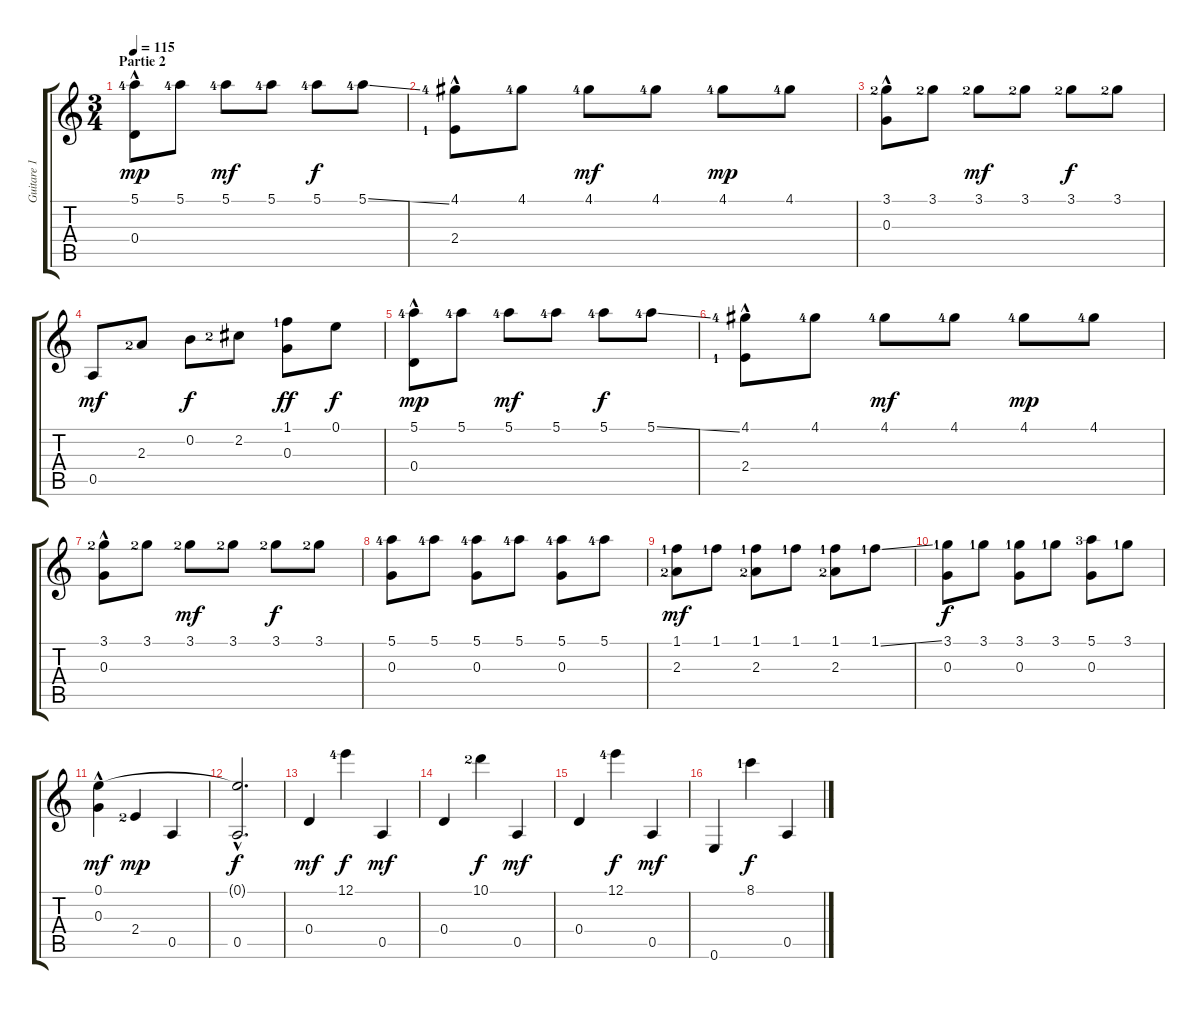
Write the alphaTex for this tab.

\track ("Guitare 1" "Guitare 1") {instrument acousticguitarnylon}
\staff {score tabs}
\tuning (E4 B3 G3 D3 A2 E2) {hide}
\ts (3 4)
\section ("" "Partie 2")
\tempo 115
\clef g2
\ks c
(5.1{lf 5} 0.4{hac}).8{dy mp} 5.1{lf 5}.8 5.1{lf 5}.8{dy mf} 5.1{lf 5}.8 5.1{lf 5}.8{dy f} 5.1{ss lf 5}.8 |
(4.1{lf 5} 2.4{hac lf 2}).8 4.1{lf 5}.8 4.1{lf 5}.8{dy mf} 4.1{lf 5}.8 4.1{lf 5}.8{dy mp} 4.1{lf 5}.8 |
(3.1{lf 3} 0.3{hac}).8 3.1{lf 3}.8 3.1{lf 3}.8{dy mf} 3.1{lf 3}.8 3.1{lf 3}.8{dy f} 3.1{lf 3}.8 |
0.5.8{dy mf} 2.3{lf 3}.8 0.2.8{dy f} 2.2{lf 3}.8 (1.1{lf 2} 0.3).8{dy ff} 0.1.8{dy f} |
(5.1{lf 5} 0.4{hac}).8{dy mp} 5.1{lf 5}.8 5.1{lf 5}.8{dy mf} 5.1{lf 5}.8 5.1{lf 5}.8{dy f} 5.1{ss lf 5}.8 |
(4.1{lf 5} 2.4{hac lf 2}).8 4.1{lf 5}.8 4.1{lf 5}.8{dy mf} 4.1{lf 5}.8 4.1{lf 5}.8{dy mp} 4.1{lf 5}.8 |
(3.1{lf 3} 0.3{hac}).8 3.1{lf 3}.8 3.1{lf 3}.8{dy mf} 3.1{lf 3}.8 3.1{lf 3}.8{dy f} 3.1{lf 3}.8 |
(5.1{lf 5} 0.3).8 5.1{lf 5}.8 (5.1{lf 5} 0.3).8 5.1{lf 5}.8 (5.1{lf 5} 0.3).8 5.1{lf 5}.8 |
(1.1{lf 2} 2.3{lf 3}).8{dy mf} 1.1{lf 2}.8 (1.1{lf 2} 2.3{lf 3}).8 1.1{lf 2}.8 (1.1{lf 2} 2.3{lf 3}).8 1.1{ss lf 2}.8 |
(3.1{lf 2} 0.3).8{dy f} 3.1{lf 2}.8 (3.1{lf 2} 0.3).8 3.1{lf 2}.8 (5.1{lf 4} 0.3).8 3.1{lf 2}.8 |
(0.1{hac} 0.3).4{dy mf} 2.4{lf 3}.4{dy mp} 0.5.4 |
(0.1{hac t} 0.5{hac}).2{d dy f} |
0.4.4{dy mf} 12.1{lf 5}.4{dy f} 0.5.4{dy mf} |
0.4.4 10.1{lf 3}.4{dy f} 0.5.4{dy mf} |
0.4.4 12.1{lf 5}.4{dy f} 0.5.4{dy mf} |
0.6.4 8.1{lf 2}.4{dy f} 0.5.4
